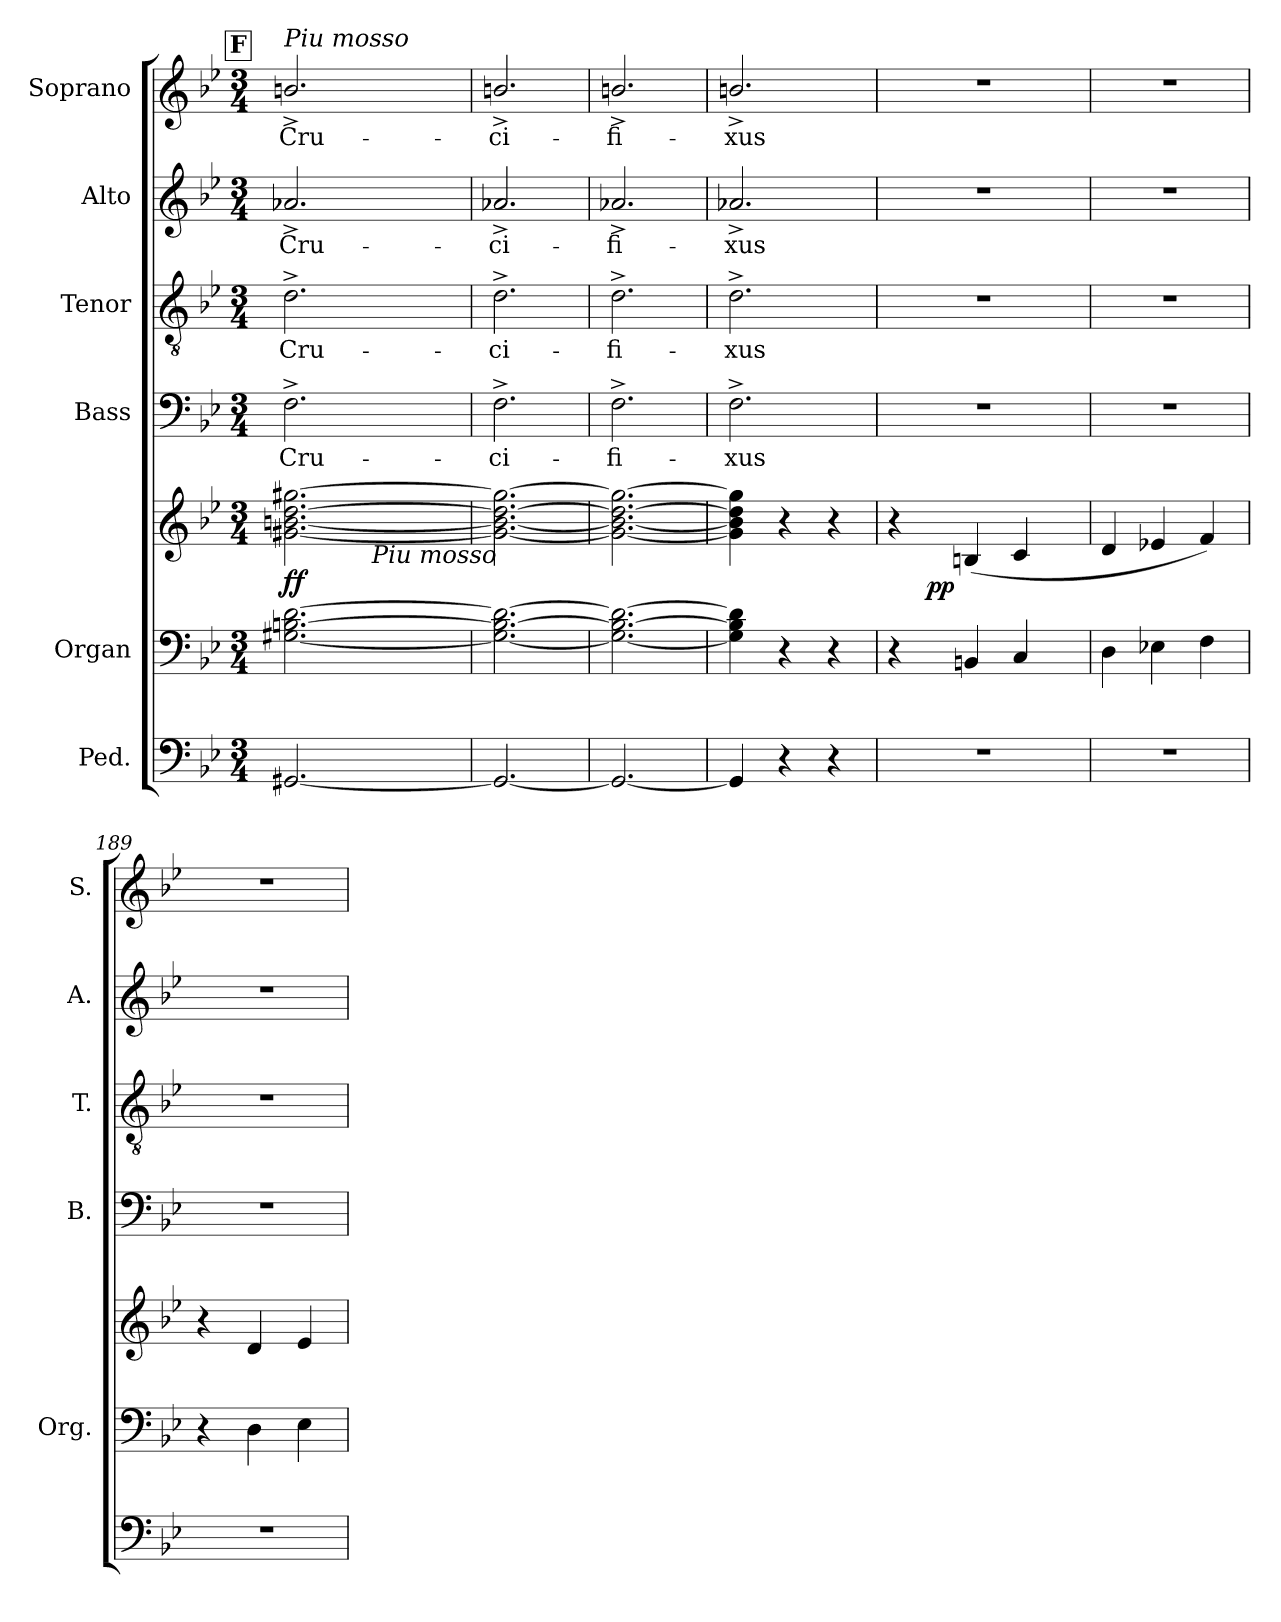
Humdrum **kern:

**kern	**kern	**kern	**dynam	**kern	**text	**kern	**text	**kern	**text	**kern	**text
*part6	*part5	*part5	*part5	*part4	*part4	*part3	*part3	*part2	*part2	*part1	*part1
*staff7	*staff6	*staff5	*staff5/6	*staff4	*staff4	*staff3	*staff3	*staff2	*staff2	*staff1	*staff1
*I"Ped.	*I"Organ	*	*	*I"Bass	*	*I"Tenor	*	*I"Alto	*	*I"Soprano	*
*	*I'Org.	*	*	*I'B.	*	*I'T.	*	*I'A.	*	*I'S.	*
*clefF4	*clefF4	*clefG2	*	*clefF4	*	*clefGv2	*	*clefG2	*	*clefG2	*
*	*	*	*	*	*	*ITrd7c12	*	*	*	*	*
*k[b-e-]	*k[b-e-]	*k[b-e-]	*	*k[b-e-]	*	*k[b-e-]	*	*k[b-e-]	*	*k[b-e-]	*
*B-:	*B-:	*B-:	*	*B-:	*	*B-:	*	*B-:	*	*B-:	*
*M3/4	*M3/4	*M3/4	*	*M3/4	*	*M3/4	*	*M3/4	*	*M3/4	*
!!LO:REH:place=s1:B:color=#000000:enc=box:fs=17.1408:t=F
=183	=183	=183	=183	=183	=183	=183	=183	=183	=183	=183	=183
!	!	!	!	!	!LO:LY:b:color=#000000	!	!	!	!	!	!
!	!	!	!	!	!	!	!LO:LY:b:color=#000000	!	!	!	!
!	!	!	!	!	!	!	!	!	!LO:LY:b:color=#000000	!	!
!	!	!	!	!	!	!	!	!	!	!LO:TX:a:i:t=Piu mosso	!
!	!	!	!	!	!	!	!	!	!	!	!LO:LY:b:color=#000000
*	*	*^	*	*	*	*	*	*	*	*	*
[2.GG#Xi/	[2.G#Xi\ [2.Bni [2.di	[2.g#Xi\ [2.bni [2.ddi [2.gg#Xi	4ryy	ff	2.F^i\	Cru-	2.D^i\	Cru-	2.a-X^i/	Cru-	2.bn^i/	Cru-
.	.	.	16ryy	.	.	.	.	.	.	.	.	.
.	.	.	64ryy	.	.	.	.	.	.	.	.	.
.	.	.	128ryy	.	.	.	.	.	.	.	.	.
.	.	.	512ryy	.	.	.	.	.	.	.	.	.
!	!	!	!LO:TX:b:i:t=Piu mosso	!	!	!	!	!	!	!	!	!
.	.	.	4ryy	.	.	.	.	.	.	.	.	.
.	.	.	8ryy	.	.	.	.	.	.	.	.	.
.	.	.	32ryy	.	.	.	.	.	.	.	.	.
.	.	.	256.ryy	.	.	.	.	.	.	.	.	.
*	*	*v	*v	*	*	*	*	*	*	*	*	*
=184	=184	=184	=184	=184	=184	=184	=184	=184	=184	=184	=184
*	*	*^	*	*	*	*	*	*	*	*	*
!	!	!	!	!	!	!LO:LY:b:color=#000000	!	!	!	!	!	!
*	*	*v	*v	*	*	*	*	*	*	*	*	*
*	*	*^	*	*	*	*	*	*	*	*	*
!	!	!	!	!	!	!	!	!LO:LY:b:color=#000000	!	!	!	!
*	*	*v	*v	*	*	*	*	*	*	*	*	*
*	*	*^	*	*	*	*	*	*	*	*	*
!	!	!	!	!	!	!	!	!	!	!LO:LY:b:color=#000000	!	!
*	*	*v	*v	*	*	*	*	*	*	*	*	*
*	*	*^	*	*	*	*	*	*	*	*	*
!	!	!	!	!	!	!	!	!	!	!	!	!LO:LY:b:color=#000000
*	*	*v	*v	*	*	*	*	*	*	*	*	*
2.GG#i/_	2.G#i\_ 2.Bi_ 2.di_	2.g#i\_ 2.bi_ 2.ddi_ 2.gg#i_	.	2.F^i\	-ci-	2.D^i\	-ci-	2.a-X^i/	-ci-	2.bn^i/	-ci-
=185	=185	=185	=185	=185	=185	=185	=185	=185	=185	=185	=185
!	!	!	!	!	!LO:LY:b:color=#000000	!	!	!	!	!	!
!	!	!	!	!	!	!	!LO:LY:b:color=#000000	!	!	!	!
!	!	!	!	!	!	!	!	!	!LO:LY:b:color=#000000	!	!
!	!	!	!	!	!	!	!	!	!	!	!LO:LY:b:color=#000000
2.GG#i/_	2.G#i\_ 2.Bi_ 2.di_	2.g#i\_ 2.bi_ 2.ddi_ 2.gg#i_	.	2.F^i\	-fi-	2.D^i\	-fi-	2.a-X^i/	-fi-	2.bn^i/	-fi-
=186	=186	=186	=186	=186	=186	=186	=186	=186	=186	=186	=186
!	!	!	!	!	!LO:LY:b:color=#000000	!	!	!	!	!	!
!	!	!	!	!	!	!	!LO:LY:b:color=#000000	!	!	!	!
!	!	!	!	!	!	!	!	!	!LO:LY:b:color=#000000	!	!
!	!	!	!	!	!	!	!	!	!	!	!LO:LY:b:color=#000000
4GG#i/]	4G#i\] 4Bi] 4di]	4g#i\] 4bi] 4ddi] 4gg#i]	.	2.F^i\	-xus	2.D^i\	-xus	2.a-X^i/	-xus	2.bn^i/	-xus
4r	4r	4r	.	.	.	.	.	.	.	.	.
4r	4r	4r	.	.	.	.	.	.	.	.	.
!!LO:PB:g=z
=187	=187	=187	=187	=187	=187	=187	=187	=187	=187	=187	=187
!LO:N:vis=1	!	!	!	!LO:N:vis=1	!	!LO:N:vis=1	!	!LO:N:vis=1	!	!LO:N:vis=1	!
*	*	*^	*	*	*	*	*	*	*	*	*
2.r	4r	4r	16ryy	.	2.r	.	2.r	.	2.r	.	2.r	.
.	.	.	64ryy	.	.	.	.	.	.	.	.	.
.	.	.	128ryy	.	.	.	.	.	.	.	.	.
.	.	.	512ryy	.	.	.	.	.	.	.	.	.
.	.	.	2ryy	pp	.	.	.	.	.	.	.	.
.	4BBni/	(4Bni/	.	.	.	.	.	.	.	.	.	.
.	4Ci/	4ci/	.	.	.	.	.	.	.	.	.	.
.	.	.	8ryy	.	.	.	.	.	.	.	.	.
.	.	.	32ryy	.	.	.	.	.	.	.	.	.
.	.	.	256.ryy	.	.	.	.	.	.	.	.	.
=188	=188	=188	=188	=188	=188	=188	=188	=188	=188	=188	=188	=188
!LO:N:vis=1	!	!	!	!	!LO:N:vis=1	!	!LO:N:vis=1	!	!LO:N:vis=1	!	!LO:N:vis=1	!
*	*	*v	*v	*	*	*	*	*	*	*	*	*
2.r	4Di\	4di/	.	2.r	.	2.r	.	2.r	.	2.r	.
.	4E-Xi\	4e-Xi/	.	.	.	.	.	.	.	.	.
.	4Fi\	4fi/)	.	.	.	.	.	.	.	.	.
=189	=189	=189	=189	=189	=189	=189	=189	=189	=189	=189	=189
!LO:N:vis=1	!	!	!	!LO:N:vis=1	!	!LO:N:vis=1	!	!LO:N:vis=1	!	!LO:N:vis=1	!
2.r	4r	4r	.	2.r	.	2.r	.	2.r	.	2.r	.
.	4Di\	4di/	.	.	.	.	.	.	.	.	.
.	4E-i\	4e-i/	.	.	.	.	.	.	.	.	.
=	=	=	=	=	=	=	=	=	=	=	=
*-	*-	*-	*-	*-	*-	*-	*-	*-	*-	*-	*-
